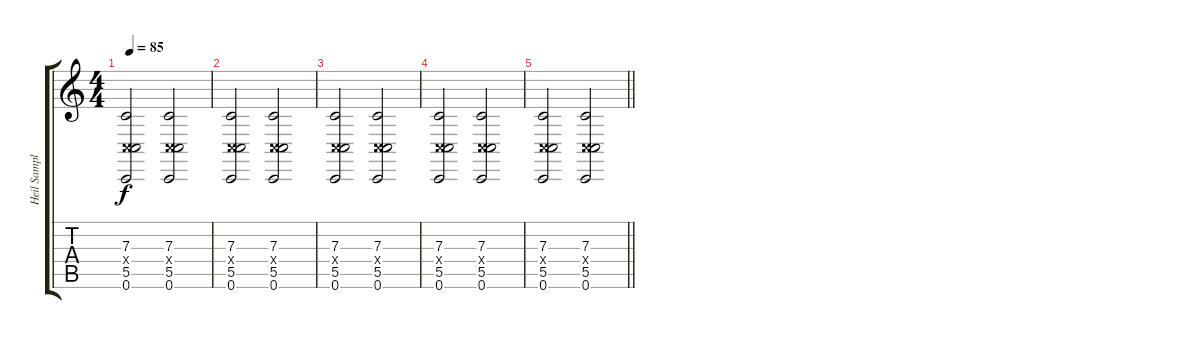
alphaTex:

\track ("Heil Samples" "Heil Sampl") {instrument applause}
\staff {score tabs}
\tuning (D4 A3 F3 C3 G2 C2) {hide}
\ts (4 4)
\tempo 85
\clef g2
\ks c
(7.3 0.4{x} 5.5 0.6).2{dy f} (7.3 0.4{x} 5.5 0.6).2 |
(7.3 0.4{x} 5.5 0.6).2 (7.3 0.4{x} 5.5 0.6).2 |
(7.3 0.4{x} 5.5 0.6).2 (7.3 0.4{x} 5.5 0.6).2 |
(7.3 0.4{x} 5.5 0.6).2 (7.3 0.4{x} 5.5 0.6).2 |
\barLineRight lightlight
(7.3 0.4{x} 5.5 0.6).2 (7.3 0.4{x} 5.5 0.6).2
